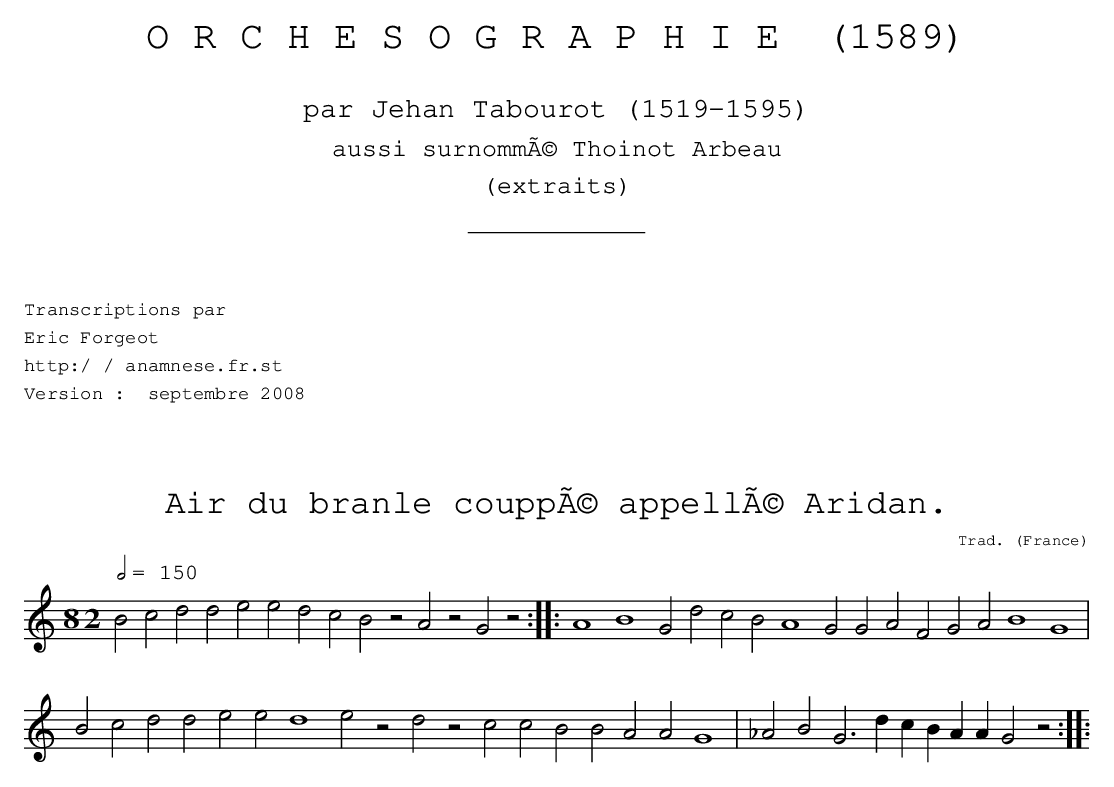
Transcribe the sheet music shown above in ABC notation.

X:1
T:Air du branle couppé appellé Aridan.
C:Trad.
O:France
M:8/ 2
L:1/ 2
Q:1/ 2=150
K:C
Bcdd eedc BzAzGz :: A2B2 GdcB A2GG AFGA B2G2 |
Bcdd eed2 ezdz ccBB AAG2 | _A B G3/ 2 d/ c/ B/ A/ A/  G z ::
